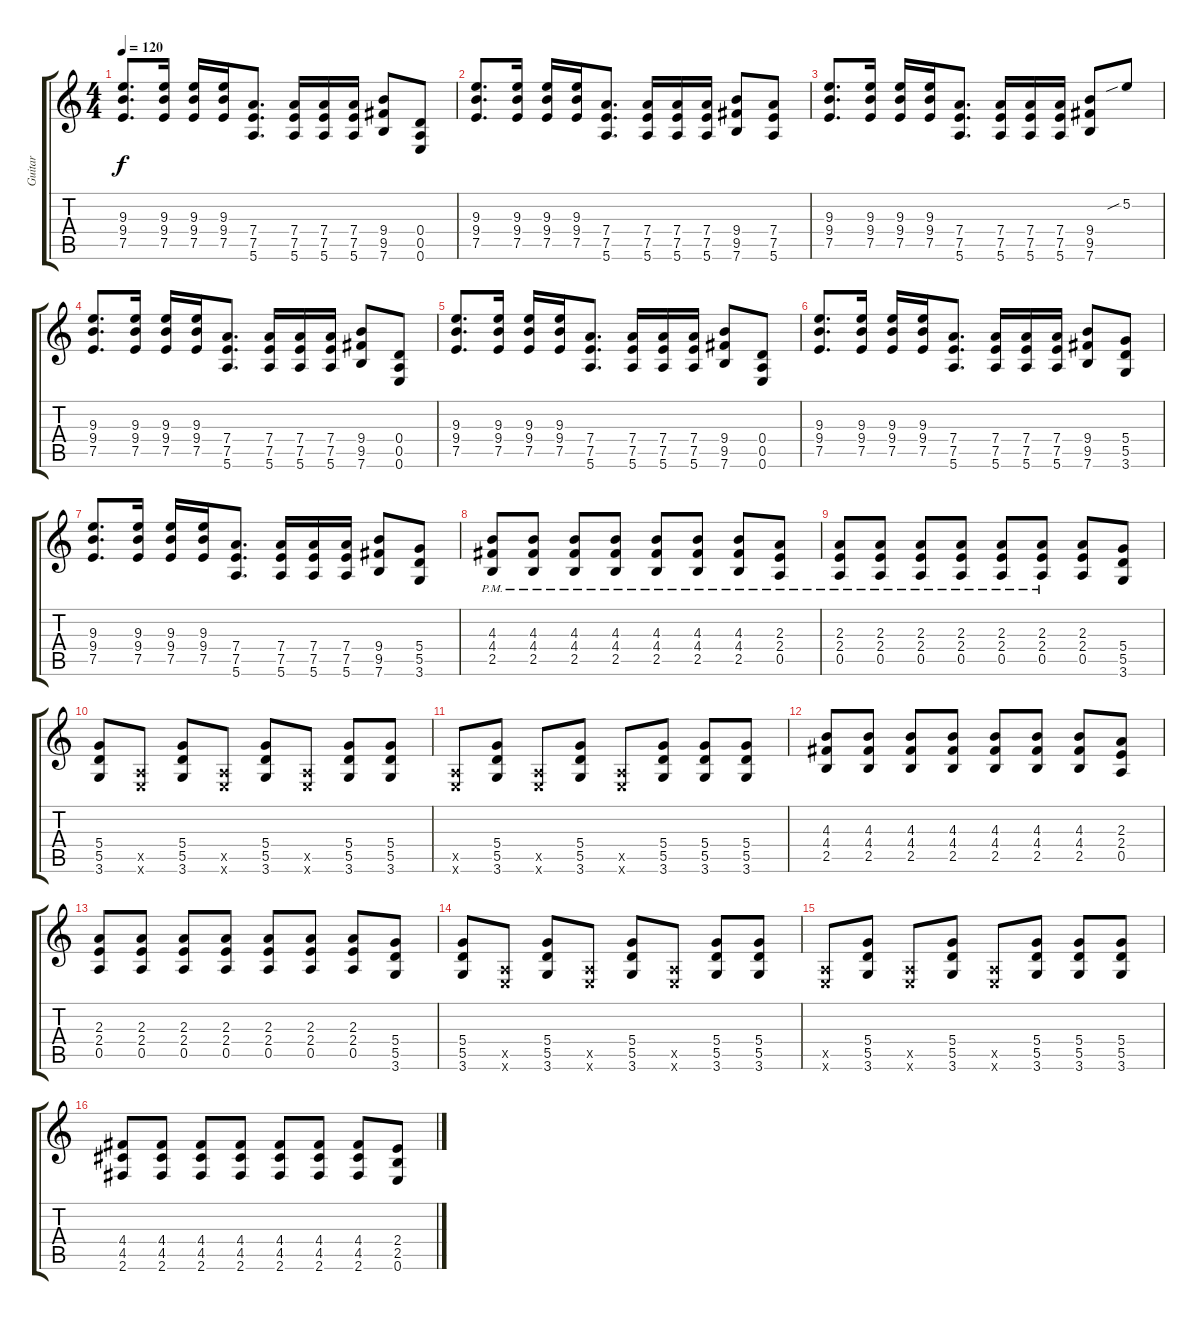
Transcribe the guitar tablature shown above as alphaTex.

\track ("Guitar" "Guitar") {instrument electricguitarclean}
\staff {score tabs}
\tuning (E4 B3 G3 D3 A2 E2) {hide}
\ts (4 4)
\tempo 120
\clef g2
\ks c
(9.3 9.4 7.5).8{d dy f} (9.3 9.4 7.5).16 (9.3 9.4 7.5).16 (9.3 9.4 7.5).16 (7.4 7.5 5.6).8{d} (7.4 7.5 5.6).16 (7.4 7.5 5.6).16 (7.4 7.5 5.6).16 (9.4 9.5 7.6).8 (0.4 0.5 0.6).8 |
(9.3 9.4 7.5).8{d} (9.3 9.4 7.5).16 (9.3 9.4 7.5).16 (9.3 9.4 7.5).16 (7.4 7.5 5.6).8{d} (7.4 7.5 5.6).16 (7.4 7.5 5.6).16 (7.4 7.5 5.6).16 (9.4 9.5 7.6).8 (7.4 7.5 5.6).8 |
(9.3 9.4 7.5).8{d} (9.3 9.4 7.5).16 (9.3 9.4 7.5).16 (9.3 9.4 7.5).16 (7.4 7.5 5.6).8{d} (7.4 7.5 5.6).16 (7.4 7.5 5.6).16 (7.4 7.5 5.6).16 (9.4 9.5 7.6).8 5.2{sib}.8 |
(9.3 9.4 7.5).8{d} (9.3 9.4 7.5).16 (9.3 9.4 7.5).16 (9.3 9.4 7.5).16 (7.4 7.5 5.6).8{d} (7.4 7.5 5.6).16 (7.4 7.5 5.6).16 (7.4 7.5 5.6).16 (9.4 9.5 7.6).8 (0.4 0.5 0.6).8 |
(9.3 9.4 7.5).8{d} (9.3 9.4 7.5).16 (9.3 9.4 7.5).16 (9.3 9.4 7.5).16 (7.4 7.5 5.6).8{d} (7.4 7.5 5.6).16 (7.4 7.5 5.6).16 (7.4 7.5 5.6).16 (9.4 9.5 7.6).8 (0.4 0.5 0.6).8 |
(9.3 9.4 7.5).8{d} (9.3 9.4 7.5).16 (9.3 9.4 7.5).16 (9.3 9.4 7.5).16 (7.4 7.5 5.6).8{d} (7.4 7.5 5.6).16 (7.4 7.5 5.6).16 (7.4 7.5 5.6).16 (9.4 9.5 7.6).8 (5.4 5.5 3.6).8 |
(9.3 9.4 7.5).8{d} (9.3 9.4 7.5).16 (9.3 9.4 7.5).16 (9.3 9.4 7.5).16 (7.4 7.5 5.6).8{d} (7.4 7.5 5.6).16 (7.4 7.5 5.6).16 (7.4 7.5 5.6).16 (9.4 9.5 7.6).8 (5.4 5.5 3.6).8 |
(4.3{pm} 4.4{pm} 2.5{pm}).8 (4.3{pm} 4.4{pm} 2.5{pm}).8 (4.3{pm} 4.4{pm} 2.5{pm}).8 (4.3{pm} 4.4{pm} 2.5{pm}).8 (4.3{pm} 4.4{pm} 2.5{pm}).8 (4.3{pm} 4.4{pm} 2.5{pm}).8 (4.3{pm} 4.4{pm} 2.5{pm}).8 (2.3{pm} 2.4{pm} 0.5{pm}).8 |
(2.3{pm} 2.4{pm} 0.5{pm}).8 (2.3{pm} 2.4{pm} 0.5{pm}).8 (2.3 2.4{pm} 0.5{pm}).8 (2.3 2.4{pm} 0.5{pm}).8 (2.3 2.4 0.5{pm}).8 (2.3 2.4 0.5{pm}).8 (2.3 2.4 0.5).8 (5.4 5.5 3.6).8 |
(5.4 5.5 3.6).8 (0.5{x} 0.6{x}).8 (5.4 5.5 3.6).8 (0.5{x} 0.6{x}).8 (5.4 5.5 3.6).8 (0.5{x} 0.6{x}).8 (5.4 5.5 3.6).8 (5.4 5.5 3.6).8 |
(0.5{x} 0.6{x}).8 (5.4 5.5 3.6).8 (0.5{x} 0.6{x}).8 (5.4 5.5 3.6).8 (0.5{x} 0.6{x}).8 (5.4 5.5 3.6).8 (5.4 5.5 3.6).8 (5.4 5.5 3.6).8 |
(4.3 4.4 2.5).8 (4.3 4.4 2.5).8 (4.3 4.4 2.5).8 (4.3 4.4 2.5).8 (4.3 4.4 2.5).8 (4.3 4.4 2.5).8 (4.3 4.4 2.5).8 (2.3 2.4 0.5).8 |
(2.3 2.4 0.5).8 (2.3 2.4 0.5).8 (2.3 2.4 0.5).8 (2.3 2.4 0.5).8 (2.3 2.4 0.5).8 (2.3 2.4 0.5).8 (2.3 2.4 0.5).8 (5.4 5.5 3.6).8 |
(5.4 5.5 3.6).8 (0.5{x} 0.6{x}).8 (5.4 5.5 3.6).8 (0.5{x} 0.6{x}).8 (5.4 5.5 3.6).8 (0.5{x} 0.6{x}).8 (5.4 5.5 3.6).8 (5.4 5.5 3.6).8 |
(0.5{x} 0.6{x}).8 (5.4 5.5 3.6).8 (0.5{x} 0.6{x}).8 (5.4 5.5 3.6).8 (0.5{x} 0.6{x}).8 (5.4 5.5 3.6).8 (5.4 5.5 3.6).8 (5.4 5.5 3.6).8 |
(4.4 4.5 2.6).8 (4.4 4.5 2.6).8 (4.4 4.5 2.6).8 (4.4 4.5 2.6).8 (4.4 4.5 2.6).8 (4.4 4.5 2.6).8 (4.4 4.5 2.6).8 (2.4 2.5 0.6).8
